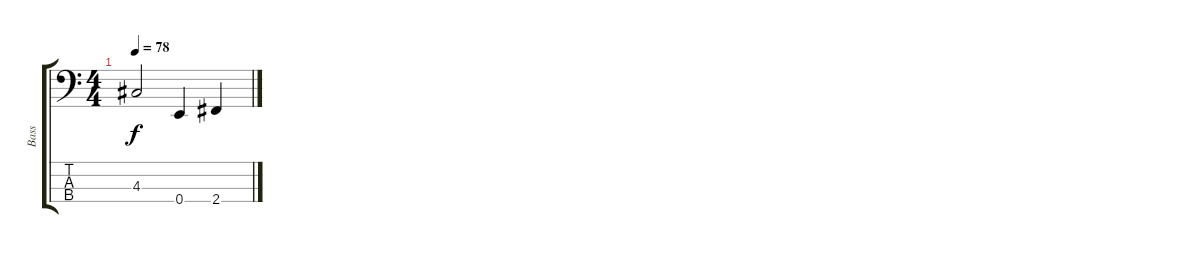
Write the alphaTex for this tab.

\track ("Bass" "Bass") {instrument electricbassfinger}
\staff {score tabs}
\tuning (G2 D2 A1 E1) {hide}
\ts (4 4)
\tempo 78
\clef f4
\ks c
4.3.2{dy f} 0.4.4 2.4.4
